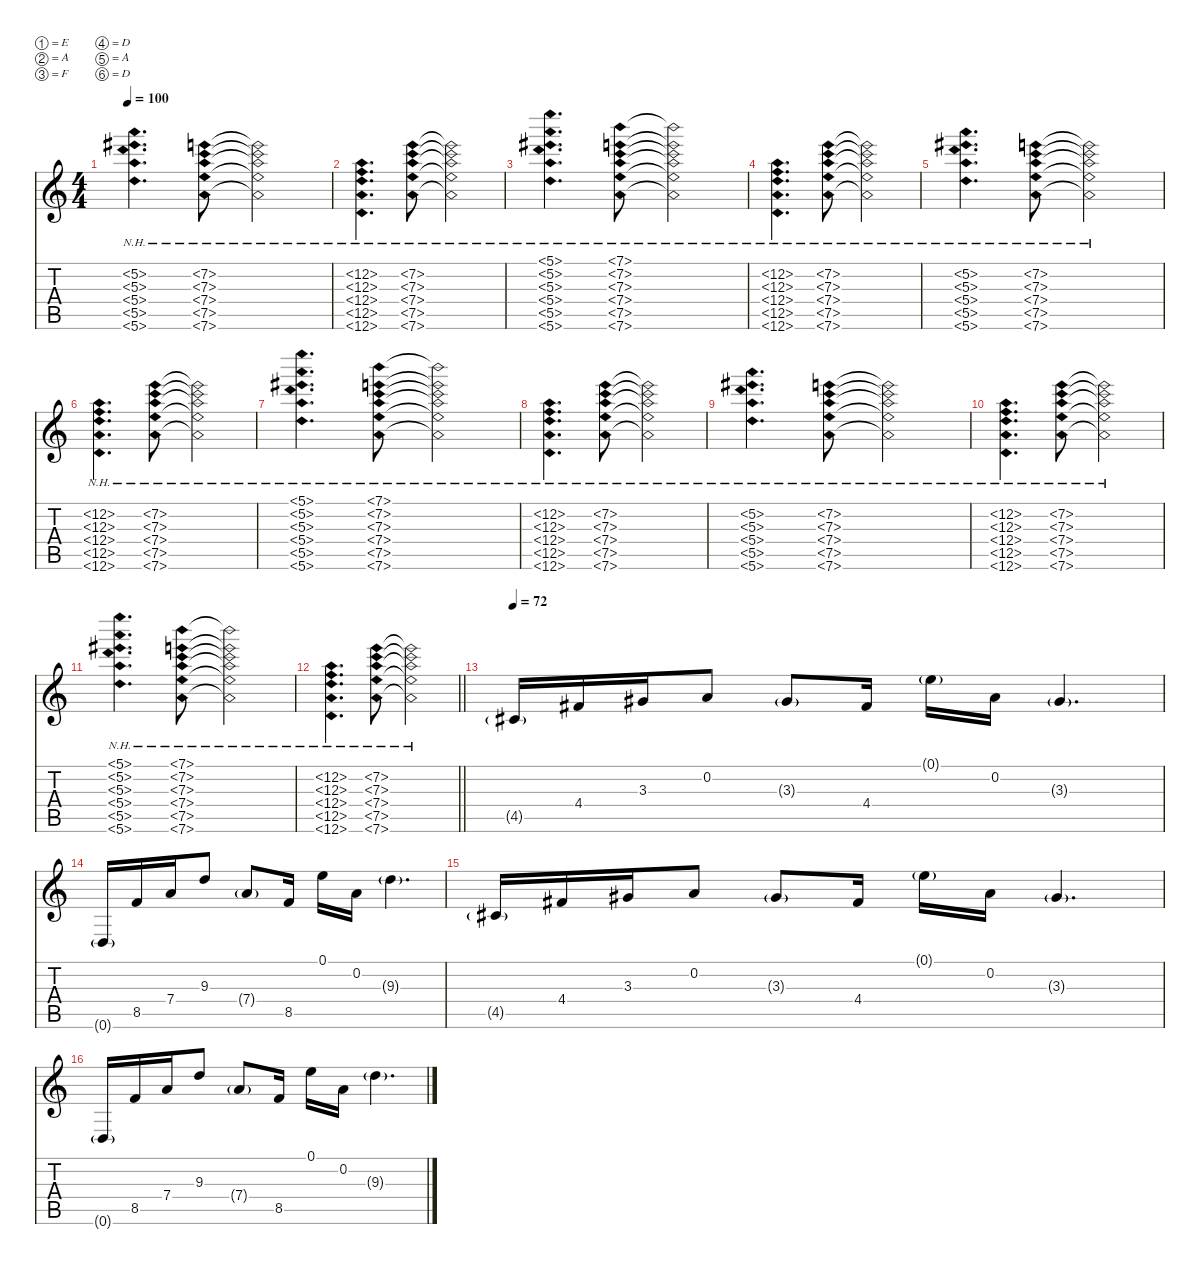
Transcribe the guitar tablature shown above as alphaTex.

\defaultSystemsLayout 4
\hideDynamics
\bracketExtendMode nobrackets
\singleTrackTrackNamePolicy hidden
\multiTrackTrackNamePolicy hidden
\firstSystemTrackNameMode fullname
\firstSystemTrackNameOrientation horizontal
\otherSystemsTrackNameOrientation horizontal
\track ("Guitar 1" "od.guit.") {mute instrument overdrivenguitar}
\staff {score tabs}
\tuning (E4 A3 F3 D3 A2 D2)
\ts (4 4)
\tempo 100
\clef g2
\ks c
(5.2{nh} 5.3{nh acc #} 5.4{nh} 5.5{nh} 5.6{nh}).4{d dy mp beam Down} (7.2{nh} 7.3{nh} 7.4{nh} 7.5{nh} 7.6{nh}).8{beam Down} (7.2{nh t} 7.3{nh t} 7.4{nh t} 7.5{nh t} 7.6{nh t}).2{beam Down} |
(12.2{nh} 12.3{nh} 12.4{nh} 12.5{nh} 12.6{nh}).4{d beam Down} (7.2{nh} 7.3{nh} 7.4{nh} 7.5{nh} 7.6{nh}).8{beam Down} (7.2{nh t} 7.3{nh t} 7.4{nh t} 7.5{nh t} 7.6{nh t}).2{beam Down} |
(5.1{nh} 5.2{nh} 5.3{nh acc #} 5.4{nh} 5.5{nh} 5.6{nh}).4{d beam Down} (7.1{nh} 7.2{nh} 7.3{nh} 7.4{nh} 7.5{nh} 7.6{nh}).8{beam Down} (7.1{nh t} 7.2{nh t} 7.3{nh t} 7.4{nh t} 7.5{nh t} 7.6{nh t}).2{beam Down} |
(12.2{nh} 12.3{nh} 12.4{nh} 12.5{nh} 12.6{nh}).4{d beam Down} (7.2{nh} 7.3{nh} 7.4{nh} 7.5{nh} 7.6{nh}).8{beam Down} (7.2{nh t} 7.3{nh t} 7.4{nh t} 7.5{nh t} 7.6{nh t}).2{beam Down} |
(5.2{nh} 5.3{nh acc #} 5.4{nh} 5.5{nh} 5.6{nh}).4{d beam Down} (7.2{nh} 7.3{nh} 7.4{nh} 7.5{nh} 7.6{nh}).8{beam Down} (7.2{nh t} 7.3{nh t} 7.4{nh t} 7.5{nh t} 7.6{nh t}).2{beam Down} |
(12.2{nh} 12.3{nh} 12.4{nh} 12.5{nh} 12.6{nh}).4{d beam Down} (7.2{nh} 7.3{nh} 7.4{nh} 7.5{nh} 7.6{nh}).8{beam Down} (7.2{nh t} 7.3{nh t} 7.4{nh t} 7.5{nh t} 7.6{nh t}).2{beam Down} |
(5.1{nh} 5.2{nh} 5.3{nh acc #} 5.4{nh} 5.5{nh} 5.6{nh}).4{d beam Down} (7.1{nh} 7.2{nh} 7.3{nh} 7.4{nh} 7.5{nh} 7.6{nh}).8{beam Down} (7.1{nh t} 7.2{nh t} 7.3{nh t} 7.4{nh t} 7.5{nh t} 7.6{nh t}).2{beam Down} |
(12.2{nh} 12.3{nh} 12.4{nh} 12.5{nh} 12.6{nh}).4{d beam Down} (7.2{nh} 7.3{nh} 7.4{nh} 7.5{nh} 7.6{nh}).8{beam Down} (7.2{nh t} 7.3{nh t} 7.4{nh t} 7.5{nh t} 7.6{nh t}).2{beam Down} |
(5.2{nh} 5.3{nh acc #} 5.4{nh} 5.5{nh} 5.6{nh}).4{d beam Down} (7.2{nh} 7.3{nh} 7.4{nh} 7.5{nh} 7.6{nh}).8{beam Down} (7.2{nh t} 7.3{nh t} 7.4{nh t} 7.5{nh t} 7.6{nh t}).2{beam Down} |
(12.2{nh} 12.3{nh} 12.4{nh} 12.5{nh} 12.6{nh}).4{d beam Down} (7.2{nh} 7.3{nh} 7.4{nh} 7.5{nh} 7.6{nh}).8{beam Down} (7.2{nh t} 7.3{nh t} 7.4{nh t} 7.5{nh t} 7.6{nh t}).2{beam Down} |
(5.1{nh} 5.2{nh} 5.3{nh acc #} 5.4{nh} 5.5{nh} 5.6{nh}).4{d beam Down} (7.1{nh} 7.2{nh} 7.3{nh} 7.4{nh} 7.5{nh} 7.6{nh}).8{beam Down} (7.1{nh t} 7.2{nh t} 7.3{nh t} 7.4{nh t} 7.5{nh t} 7.6{nh t}).2{beam Down} |
\barLineRight lightlight
(12.2{nh} 12.3{nh} 12.4{nh} 12.5{nh} 12.6{nh}).4{d beam Down} (7.2{nh} 7.3{nh} 7.4{nh} 7.5{nh} 7.6{nh}).8{beam Down} (7.2{nh t} 7.3{nh t} 7.4{nh t} 7.5{nh t} 7.6{nh t}).2{beam Down} |
\tempo 72
4.5{g acc #}.16{instrument acousticguitarsteel beam Up} 4.4{acc #}.16{beam Up} 3.3{acc #}.16{beam Up} 0.2.8{beam Up} 3.3{g acc #}.8{beam Up} 4.4{acc #}.16{beam Up} 0.1{g}.16{beam Down} 0.2.16{beam Down} 3.3{g acc #}.4{d beam Up} |
0.6{g}.16{beam Up} 8.5.16{beam Up} 7.4.16{beam Up} 9.3.8{beam Up} 7.4{g}.8{beam Up} 8.5.16{beam Up} 0.1.16{beam Down} 0.2.16{beam Down} 9.3{g}.4{d beam Down} |
4.5{g acc #}.16{beam Up} 4.4{acc #}.16{beam Up} 3.3{acc #}.16{beam Up} 0.2.8{beam Up} 3.3{g acc #}.8{beam Up} 4.4{acc #}.16{beam Up} 0.1{g}.16{beam Down} 0.2.16{beam Down} 3.3{g acc #}.4{d beam Up} |
0.6{g}.16{beam Up} 8.5.16{beam Up} 7.4.16{beam Up} 9.3.8{beam Up} 7.4{g}.8{beam Up} 8.5.16{beam Up} 0.1.16{beam Down} 0.2.16{beam Down} 9.3{g}.4{d beam Down}
